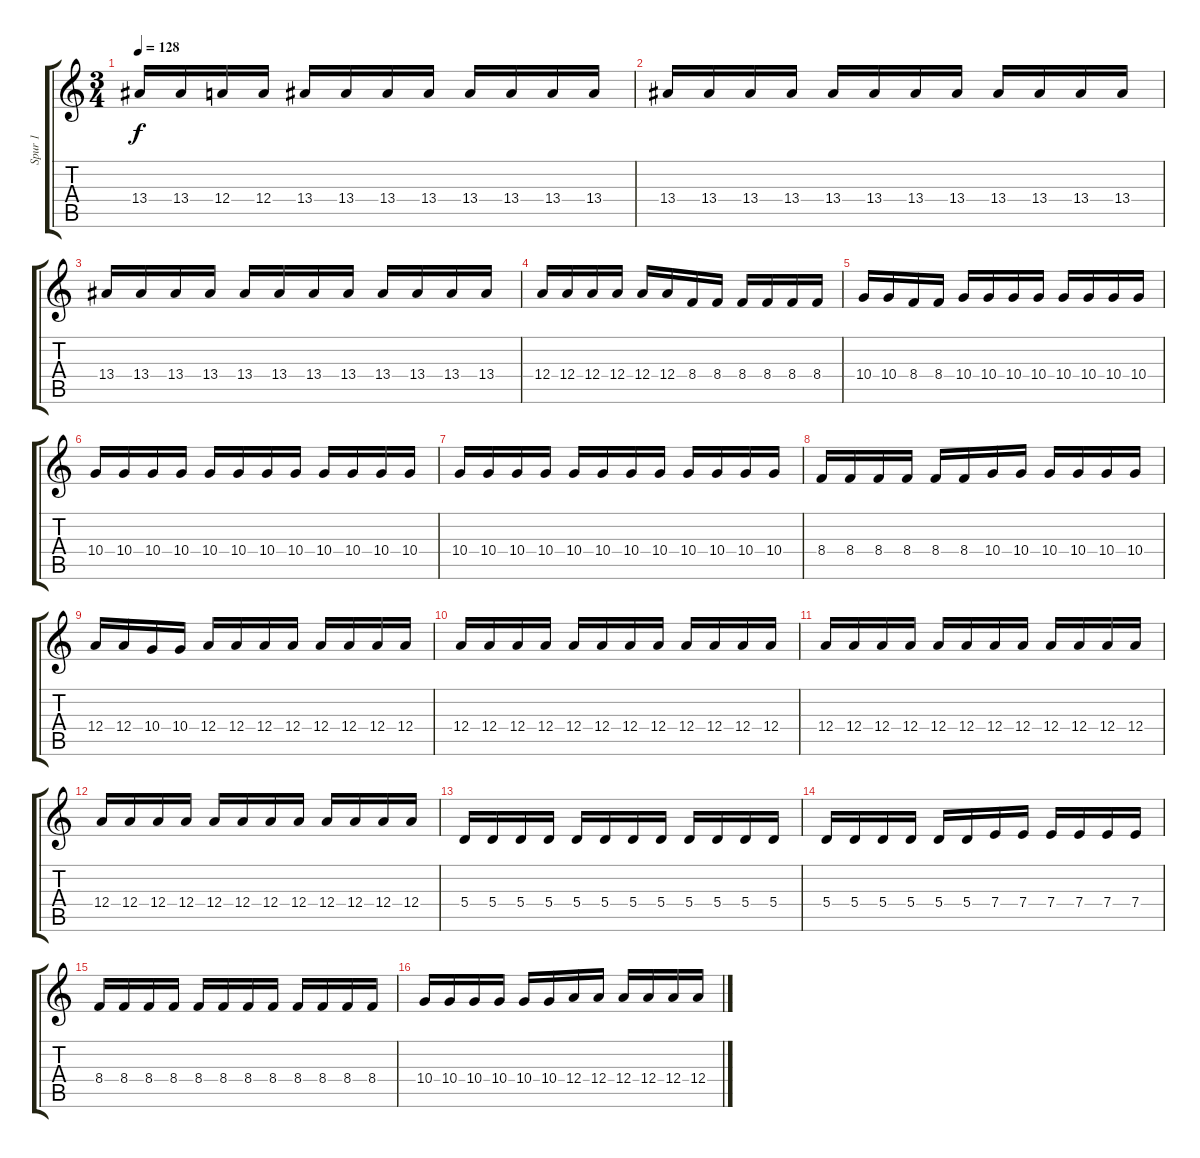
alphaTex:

\track ("Spur 1" "Spur 1") {instrument distortionguitar}
\staff {score tabs}
\tuning (B3 Gb3 D3 A2 E2 B1) {hide}
\ts (3 4)
\tempo 128
\clef g2
\ks c
13.4.16{dy f} 13.4.16 12.4.16 12.4.16 13.4.16 13.4.16 13.4.16 13.4.16 13.4.16 13.4.16 13.4.16 13.4.16 |
13.4.16 13.4.16 13.4.16 13.4.16 13.4.16 13.4.16 13.4.16 13.4.16 13.4.16 13.4.16 13.4.16 13.4.16 |
13.4.16 13.4.16 13.4.16 13.4.16 13.4.16 13.4.16 13.4.16 13.4.16 13.4.16 13.4.16 13.4.16 13.4.16 |
12.4.16 12.4.16 12.4.16 12.4.16 12.4.16 12.4.16 8.4.16 8.4.16 8.4.16 8.4.16 8.4.16 8.4.16 |
10.4.16 10.4.16 8.4.16 8.4.16 10.4.16 10.4.16 10.4.16 10.4.16 10.4.16 10.4.16 10.4.16 10.4.16 |
10.4.16 10.4.16 10.4.16 10.4.16 10.4.16 10.4.16 10.4.16 10.4.16 10.4.16 10.4.16 10.4.16 10.4.16 |
10.4.16 10.4.16 10.4.16 10.4.16 10.4.16 10.4.16 10.4.16 10.4.16 10.4.16 10.4.16 10.4.16 10.4.16 |
8.4.16 8.4.16 8.4.16 8.4.16 8.4.16 8.4.16 10.4.16 10.4.16 10.4.16 10.4.16 10.4.16 10.4.16 |
12.4.16 12.4.16 10.4.16 10.4.16 12.4.16 12.4.16 12.4.16 12.4.16 12.4.16 12.4.16 12.4.16 12.4.16 |
12.4.16 12.4.16 12.4.16 12.4.16 12.4.16 12.4.16 12.4.16 12.4.16 12.4.16 12.4.16 12.4.16 12.4.16 |
12.4.16 12.4.16 12.4.16 12.4.16 12.4.16 12.4.16 12.4.16 12.4.16 12.4.16 12.4.16 12.4.16 12.4.16 |
12.4.16 12.4.16 12.4.16 12.4.16 12.4.16 12.4.16 12.4.16 12.4.16 12.4.16 12.4.16 12.4.16 12.4.16 |
5.4.16 5.4.16 5.4.16 5.4.16 5.4.16 5.4.16 5.4.16 5.4.16 5.4.16 5.4.16 5.4.16 5.4.16 |
5.4.16 5.4.16 5.4.16 5.4.16 5.4.16 5.4.16 7.4.16 7.4.16 7.4.16 7.4.16 7.4.16 7.4.16 |
8.4.16 8.4.16 8.4.16 8.4.16 8.4.16 8.4.16 8.4.16 8.4.16 8.4.16 8.4.16 8.4.16 8.4.16 |
10.4.16 10.4.16 10.4.16 10.4.16 10.4.16 10.4.16 12.4.16 12.4.16 12.4.16 12.4.16 12.4.16 12.4.16
